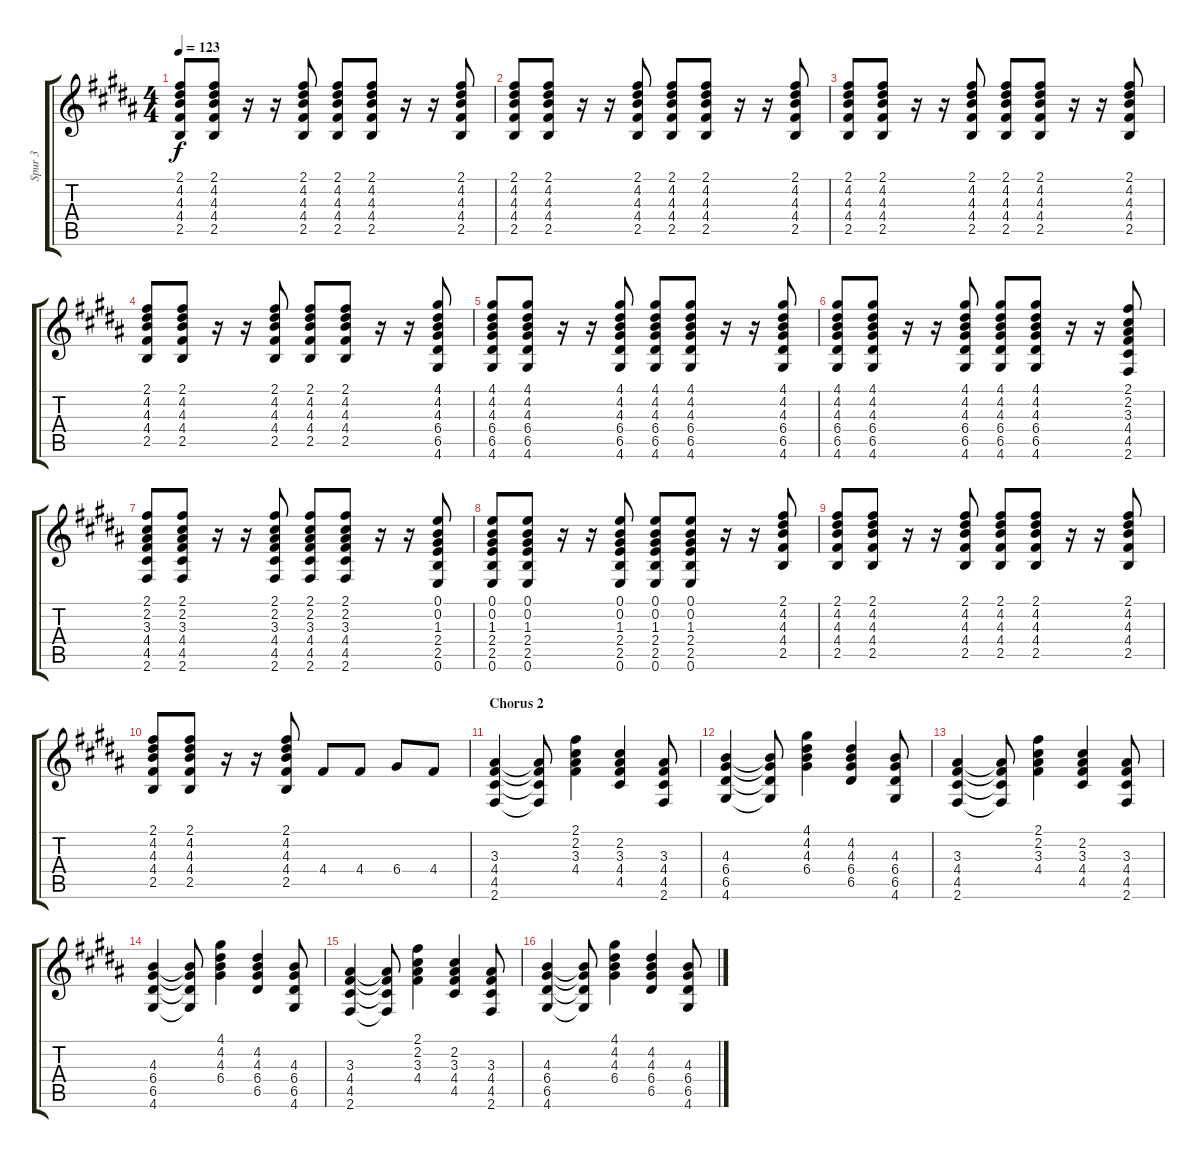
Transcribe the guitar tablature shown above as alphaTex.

\track ("Spur 3" "Spur 3") {instrument overdrivenguitar}
\staff {score tabs}
\tuning (E4 B3 G3 D3 A2 E2) {hide}
\ts (4 4)
\tempo 123
\clef g2
\ks b
(2.1 4.2 4.3 4.4 2.5).8{dy f} (2.1 4.2 4.3 4.4 2.5).8 r.16 r.16 (2.1 4.2 4.3 4.4 2.5).8 (2.1 4.2 4.3 4.4 2.5).8 (2.1 4.2 4.3 4.4 2.5).8 r.16 r.16 (2.1 4.2 4.3 4.4 2.5).8 |
(2.1 4.2 4.3 4.4 2.5).8 (2.1 4.2 4.3 4.4 2.5).8 r.16 r.16 (2.1 4.2 4.3 4.4 2.5).8 (2.1 4.2 4.3 4.4 2.5).8 (2.1 4.2 4.3 4.4 2.5).8 r.16 r.16 (2.1 4.2 4.3 4.4 2.5).8 |
(2.1 4.2 4.3 4.4 2.5).8 (2.1 4.2 4.3 4.4 2.5).8 r.16 r.16 (2.1 4.2 4.3 4.4 2.5).8 (2.1 4.2 4.3 4.4 2.5).8 (2.1 4.2 4.3 4.4 2.5).8 r.16 r.16 (2.1 4.2 4.3 4.4 2.5).8 |
(2.1 4.2 4.3 4.4 2.5).8 (2.1 4.2 4.3 4.4 2.5).8 r.16 r.16 (2.1 4.2 4.3 4.4 2.5).8 (2.1 4.2 4.3 4.4 2.5).8 (2.1 4.2 4.3 4.4 2.5).8 r.16 r.16 (4.1 4.2 4.3 6.4 6.5 4.6).8 |
(4.1 4.2 4.3 6.4 6.5 4.6).8 (4.1 4.2 4.3 6.4 6.5 4.6).8 r.16 r.16 (4.1 4.2 4.3 6.4 6.5 4.6).8 (4.1 4.2 4.3 6.4 6.5 4.6).8 (4.1 4.2 4.3 6.4 6.5 4.6).8 r.16 r.16 (4.1 4.2 4.3 6.4 6.5 4.6).8 |
(4.1 4.2 4.3 6.4 6.5 4.6).8 (4.1 4.2 4.3 6.4 6.5 4.6).8 r.16 r.16 (4.1 4.2 4.3 6.4 6.5 4.6).8 (4.1 4.2 4.3 6.4 6.5 4.6).8 (4.1 4.2 4.3 6.4 6.5 4.6).8 r.16 r.16 (2.1 2.2 3.3 4.4 4.5 2.6).8 |
(2.1 2.2 3.3 4.4 4.5 2.6).8 (2.1 2.2 3.3 4.4 4.5 2.6).8 r.16 r.16 (2.1 2.2 3.3 4.4 4.5 2.6).8 (2.1 2.2 3.3 4.4 4.5 2.6).8 (2.1 2.2 3.3 4.4 4.5 2.6).8 r.16 r.16 (0.1 0.2 1.3 2.4 2.5 0.6).8 |
(0.1 0.2 1.3 2.4 2.5 0.6).8 (0.1 0.2 1.3 2.4 2.5 0.6).8 r.16 r.16 (0.1 0.2 1.3 2.4 2.5 0.6).8 (0.1 0.2 1.3 2.4 2.5 0.6).8 (0.1 0.2 1.3 2.4 2.5 0.6).8 r.16 r.16 (2.1 4.2 4.3 4.4 2.5).8 |
(2.1 4.2 4.3 4.4 2.5).8 (2.1 4.2 4.3 4.4 2.5).8 r.16 r.16 (2.1 4.2 4.3 4.4 2.5).8 (2.1 4.2 4.3 4.4 2.5).8 (2.1 4.2 4.3 4.4 2.5).8 r.16 r.16 (2.1 4.2 4.3 4.4 2.5).8 |
(2.1 4.2 4.3 4.4 2.5).8 (2.1 4.2 4.3 4.4 2.5).8 r.16 r.16 (2.1 4.2 4.3 4.4 2.5).8 4.4.8 4.4.8 6.4.8 4.4.8 |
\section ("" "Chorus 2")
(3.3 4.4 4.5 2.6).4 (3.3{t} 4.4{t} 4.5{t} 2.6{t}).8 (2.1 2.2 3.3 4.4).4 (2.2 3.3 4.4 4.5).4 (3.3 4.4 4.5 2.6).8 |
(4.3 6.4 6.5 4.6).4 (4.3{t} 6.4{t} 6.5{t} 4.6{t}).8 (4.1 4.2 4.3 6.4).4 (4.2 4.3 6.4 6.5).4 (4.3 6.4 6.5 4.6).8 |
(3.3 4.4 4.5 2.6).4 (3.3{t} 4.4{t} 4.5{t} 2.6{t}).8 (2.1 2.2 3.3 4.4).4 (2.2 3.3 4.4 4.5).4 (3.3 4.4 4.5 2.6).8 |
(4.3 6.4 6.5 4.6).4 (4.3{t} 6.4{t} 6.5{t} 4.6{t}).8 (4.1 4.2 4.3 6.4).4 (4.2 4.3 6.4 6.5).4 (4.3 6.4 6.5 4.6).8 |
(3.3 4.4 4.5 2.6).4 (3.3{t} 4.4{t} 4.5{t} 2.6{t}).8 (2.1 2.2 3.3 4.4).4 (2.2 3.3 4.4 4.5).4 (3.3 4.4 4.5 2.6).8 |
(4.3 6.4 6.5 4.6).4 (4.3{t} 6.4{t} 6.5{t} 4.6{t}).8 (4.1 4.2 4.3 6.4).4 (4.2 4.3 6.4 6.5).4 (4.3 6.4 6.5 4.6).8
